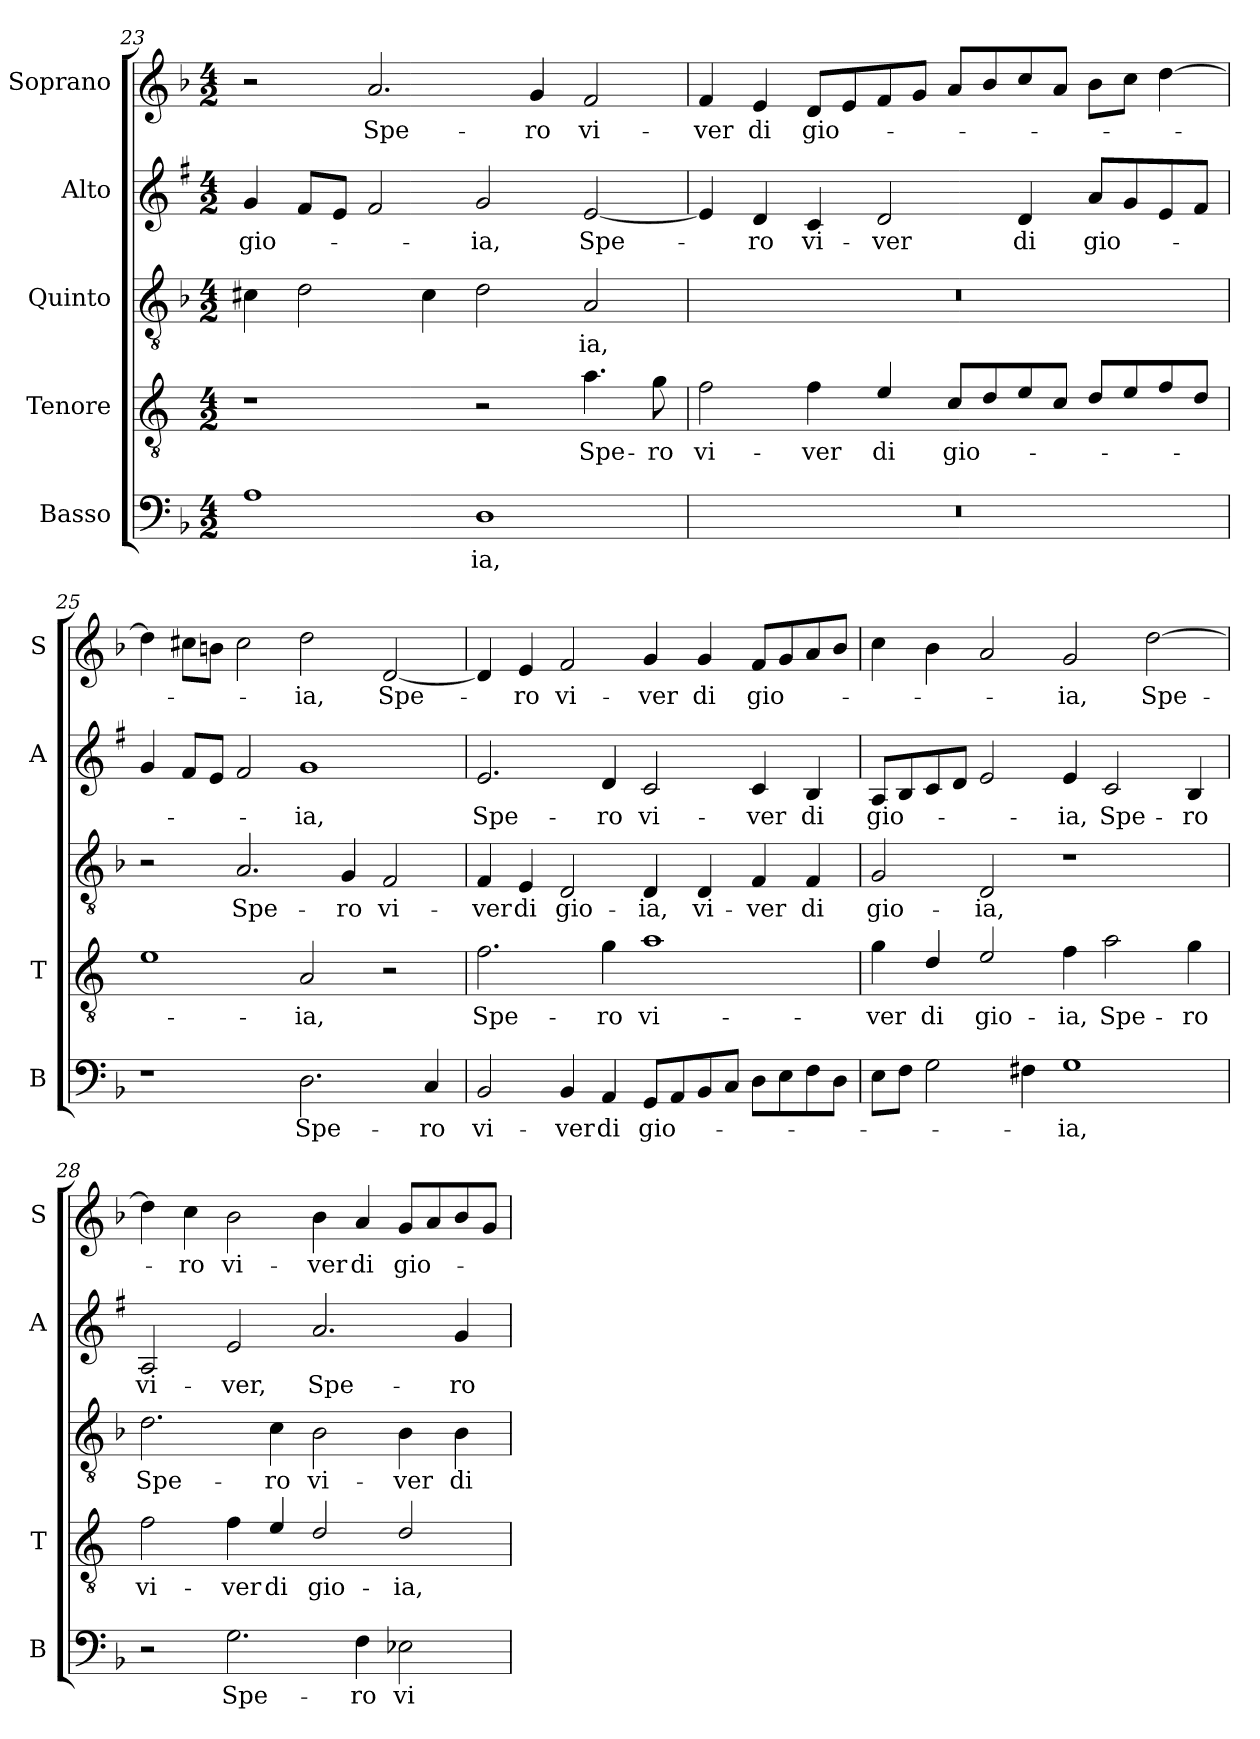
**kern	**text	**kern	**text	**kern	**text	**kern	**text	**kern	**text
*part5	*part5	*part4	*part4	*part3	*part3	*part2	*part2	*part1	*part1
*staff5	*staff5	*staff4	*staff4	*staff3	*staff3	*staff2	*staff2	*staff1	*staff1
*I"Basso	*	*I"Tenore	*	*I"Quinto	*	*I"Alto	*	*I"Soprano	*
*I'B	*	*I'T	*	*	*	*I'A	*	*I'S	*
!!LO:PB:g=z
*clefF4	*	*clefGv2	*	*clefGv2	*	*clefG2	*	*clefG2	*
*	*	*ITrd4c7	*	*	*	*ITrd1c2	*	*	*
*k[b-]	*	*k[b-]	*	*k[b-]	*	*k[b-]	*	*k[b-]	*
*F:	*	*F:	*	*F:	*	*F:	*	*F:	*
*M4/2	*	*M4/2	*	*M4/2	*	*M4/2	*	*M4/2	*
=23	=23	=23	=23	=23	=23	=23	=23	=23	=23
!	!	!	!	!	!	!	!LO:LY:b	!	!
1A	.	1r	.	4c#X\	.	4f/	gio-	2r	.
.	.	.	.	2d\	.	8e/L	.	.	.
.	.	.	.	.	.	8d/J	.	.	.
!	!	!	!	!	!	!	!	!	!LO:LY:b
.	.	.	.	.	.	2e/	.	2.a/	Spe-
.	.	.	.	4c#\	.	.	.	.	.
!	!LO:LY:b	!	!	!	!	!	!LO:LY:b	!	!
1D	-ia,	2r	.	2d\	.	2f/	-ia,	.	.
!	!	!	!	!	!	!	!	!	!LO:LY:b
.	.	.	.	.	.	.	.	4g/	-ro
!	!	!	!LO:LY:b	!	!LO:LY:b	!	!LO:LY:b	!	!LO:LY:b
.	.	4.d\	Spe-	2A/	-ia,	[2d/	Spe-	2f/	vi-
!	!	!	!LO:LY:b	!	!	!	!	!	!
.	.	8c\	-ro	.	.	.	.	.	.
=24	=24	=24	=24	=24	=24	=24	=24	=24	=24
!	!	!	!LO:LY:b	!	!	!	!	!	!LO:LY:b
0r	.	2B-\	vi-	0r	.	4d/]	.	4f/	-ver
!	!	!	!	!	!	!	!LO:LY:b	!	!LO:LY:b
.	.	.	.	.	.	4c/	-ro	4e/	di
!	!	!	!LO:LY:b	!	!	!	!LO:LY:b	!	!LO:LY:b
.	.	4B-\	-ver	.	.	4B-/	vi-	8d/L	gio-
.	.	.	.	.	.	.	.	8e/	.
!	!	!	!LO:LY:b	!	!	!	!LO:LY:b	!	!
.	.	4A/	di	.	.	2c/	-ver	8f/	.
.	.	.	.	.	.	.	.	8g/J	.
!	!	!	!LO:LY:b	!	!	!	!	!	!
.	.	8F/L	gio-	.	.	.	.	8a/L	.
.	.	8G/	.	.	.	.	.	8b-/	.
!	!	!	!	!	!	!	!LO:LY:b	!	!
.	.	8A/	.	.	.	4c/	di	8cc/	.
.	.	8F/J	.	.	.	.	.	8a/J	.
!	!	!	!	!	!	!	!LO:LY:b	!	!
.	.	8G/L	.	.	.	8g/L	gio-	8b-\L	.
.	.	8A/	.	.	.	8f/	.	8cc\J	.
.	.	8B-/	.	.	.	8d/	.	[4dd\	.
.	.	8G/J	.	.	.	8e/J	.	.	.
=25	=25	=25	=25	=25	=25	=25	=25	=25	=25
1r	.	1A	.	2r	.	4f/	.	4dd\]	.
.	.	.	.	.	.	8e/L	.	8cc#X\L	.
.	.	.	.	.	.	8d/J	.	8bn\J	.
!	!	!	!	!	!LO:LY:b	!	!	!	!
.	.	.	.	2.A/	Spe-	2e/	.	2cc#\	.
!	!LO:LY:b	!	!LO:LY:b	!	!	!	!LO:LY:b	!	!LO:LY:b
2.D\	Spe-	2D/	-ia,	.	.	1f	-ia,	2dd\	-ia,
!	!	!	!	!	!LO:LY:b	!	!	!	!
.	.	.	.	4G/	-ro	.	.	.	.
!	!	!	!	!	!LO:LY:b	!	!	!	!LO:LY:b
.	.	2r	.	2F/	vi-	.	.	[2d/	Spe-
!	!LO:LY:b	!	!	!	!	!	!	!	!
4C/	-ro	.	.	.	.	.	.	.	.
=26	=26	=26	=26	=26	=26	=26	=26	=26	=26
!	!LO:LY:b	!	!LO:LY:b	!	!LO:LY:b	!	!LO:LY:b	!	!
2BB-/	vi-	2.B-\	Spe-	4F/	-ver	2.d/	Spe-	4d/]	.
!	!	!	!	!	!LO:LY:b	!	!	!	!LO:LY:b
.	.	.	.	4E/	di	.	.	4e/	-ro
!	!LO:LY:b	!	!	!	!LO:LY:b	!	!	!	!LO:LY:b
4BB-/	-ver	.	.	2D/	gio-	.	.	2f/	vi-
!	!LO:LY:b	!	!LO:LY:b	!	!	!	!LO:LY:b	!	!
4AA/	di	4c\	-ro	.	.	4c/	-ro	.	.
!	!LO:LY:b	!	!LO:LY:b	!	!LO:LY:b	!	!LO:LY:b	!	!LO:LY:b
8GG/L	gio-	1d	vi-	4D/	-ia,	2B-/	vi-	4g/	-ver
8AA/	.	.	.	.	.	.	.	.	.
!	!	!	!	!	!LO:LY:b	!	!	!	!LO:LY:b
8BB-/	.	.	.	4D/	vi-	.	.	4g/	di
8C/J	.	.	.	.	.	.	.	.	.
!	!	!	!	!	!LO:LY:b	!	!LO:LY:b	!	!LO:LY:b
8D\L	.	.	.	4F/	-ver	4B-/	-ver	8f/L	gio-
8E\	.	.	.	.	.	.	.	8g/	.
!	!	!	!	!	!LO:LY:b	!	!LO:LY:b	!	!
8F\	.	.	.	4F/	di	4A/	di	8a/	.
8D\J	.	.	.	.	.	.	.	8b-/J	.
!!LO:LB:g=z
=27	=27	=27	=27	=27	=27	=27	=27	=27	=27
!	!	!	!LO:LY:b	!	!LO:LY:b	!	!LO:LY:b	!	!
8E\L	.	4c\	-ver	2G/	gio-	8G/L	gio-	4cc\	.
8F\J	.	.	.	.	.	8A/	.	.	.
!	!	!	!LO:LY:b	!	!	!	!	!	!
2G\	.	4G/	di	.	.	8B-/	.	4b-\	.
.	.	.	.	.	.	8c/J	.	.	.
!	!	!	!LO:LY:b	!	!LO:LY:b	!	!	!	!
.	.	2A/	gio-	2D/	-ia,	2d/	.	2a/	.
4F#X\	.	.	.	.	.	.	.	.	.
!	!LO:LY:b	!	!LO:LY:b	!	!	!	!LO:LY:b	!	!LO:LY:b
1G	-ia,	4B-\	-ia,	1r	.	4d/	-ia,	2g/	-ia,
!	!	!	!LO:LY:b	!	!	!	!LO:LY:b	!	!
.	.	2d\	Spe-	.	.	2B-/	Spe-	.	.
!	!	!	!	!	!	!	!	!	!LO:LY:b
.	.	.	.	.	.	.	.	[2dd\	Spe-
!	!	!	!LO:LY:b	!	!	!	!LO:LY:b	!	!
.	.	4c\	-ro	.	.	4A/	-ro	.	.
=28	=28	=28	=28	=28	=28	=28	=28	=28	=28
!	!	!	!LO:LY:b	!	!LO:LY:b	!	!LO:LY:b	!	!
2r	.	2B-\	vi-	2.d\	Spe-	2G/	vi-	4dd\]	.
!	!	!	!	!	!	!	!	!	!LO:LY:b
.	.	.	.	.	.	.	.	4cc\	-ro
!	!LO:LY:b	!	!LO:LY:b	!	!	!	!LO:LY:b	!	!LO:LY:b
2.G\	Spe-	4B-\	-ver	.	.	2d/	-ver,	2b-\	vi-
!	!	!	!LO:LY:b	!	!LO:LY:b	!	!	!	!
.	.	4A/	di	4c\	-ro	.	.	.	.
!	!	!	!LO:LY:b	!	!LO:LY:b	!	!LO:LY:b	!	!LO:LY:b
.	.	2G/	gio-	2B-\	vi-	2.g/	Spe-	4b-\	-ver
!	!LO:LY:b	!	!	!	!	!	!	!	!LO:LY:b
4F\	-ro	.	.	.	.	.	.	4a/	di
!	!LO:LY:b	!	!LO:LY:b	!	!LO:LY:b	!	!	!	!LO:LY:b
2E-X\	vi-	2G/	-ia,	4B-\	-ver	.	.	8g/L	gio-
.	.	.	.	.	.	.	.	8a/	.
!	!	!	!	!	!LO:LY:b	!	!LO:LY:b	!	!
.	.	.	.	4B-\	di	4f/	-ro	8b-/	.
.	.	.	.	.	.	.	.	8g/J	.
=	=	=	=	=	=	=	=	=	=
*-	*-	*-	*-	*-	*-	*-	*-	*-	*-
